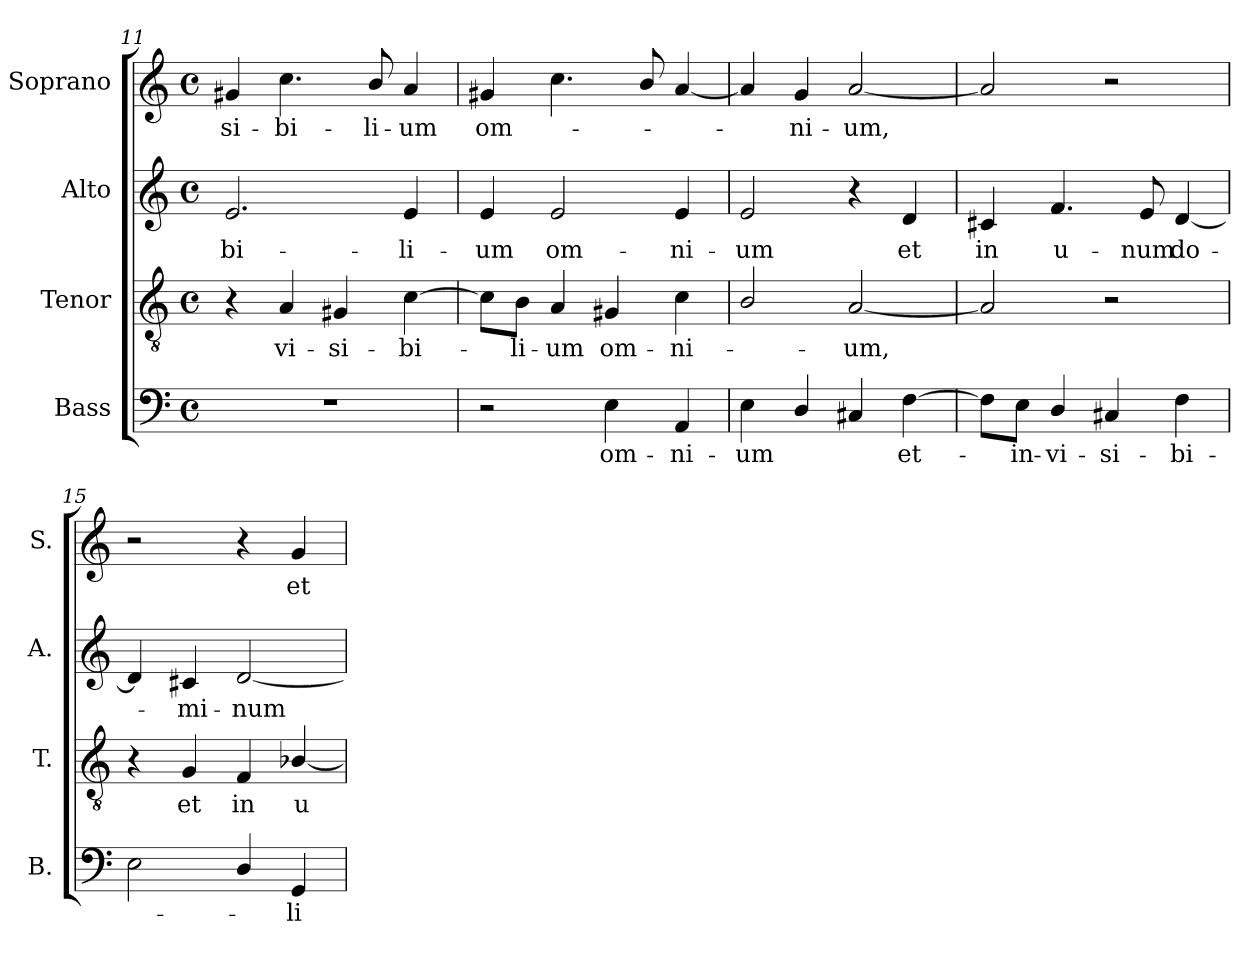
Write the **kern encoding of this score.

**kern	**text	**kern	**text	**kern	**text	**kern	**text
*part4	*part4	*part3	*part3	*part2	*part2	*part1	*part1
*staff4	*staff4	*staff3	*staff3	*staff2	*staff2	*staff1	*staff1
*I"Bass	*	*I"Tenor	*	*I"Alto	*	*I"Soprano	*
*I'B.	*	*I'T.	*	*I'A.	*	*I'S.	*
*clefF4	*	*clefGv2	*	*clefG2	*	*clefG2	*
*	*	*ITrd7c12	*	*	*	*	*
*k[]	*	*k[]	*	*k[]	*	*k[]	*
*C:	*	*C:	*	*C:	*	*C:	*
*M4/4	*	*M4/4	*	*M4/4	*	*M4/4	*
*met(c)	*	*met(c)	*	*met(c)	*	*met(c)	*
=11	=11	=11	=11	=11	=11	=11	=11
!	!	!	!	!	!LO:LY:b:color=#000000	!	!
!	!	!	!	!	!	!	!LO:LY:b:color=#000000
1r	.	4r	.	2.ei/	-bi-	4g#Xi/	-si-
!	!	!	!LO:LY:b:color=#000000	!	!	!	!
!	!	!	!	!	!	!	!LO:LY:b:color=#000000
.	.	4AAi/	vi-	.	.	4.cci\	-bi-
!	!	!	!LO:LY:b:color=#000000	!	!	!	!
.	.	4GG#Xi/	-si-	.	.	.	.
!	!	!	!	!	!	!	!LO:LY:b:color=#000000
.	.	.	.	.	.	8bi/	-li-
!	!	!	!LO:LY:b:color=#000000	!	!	!	!
!	!	!	!	!	!LO:LY:b:color=#000000	!	!
!	!	!	!	!	!	!	!LO:LY:b:color=#000000
.	.	[4Ci\	-bi-	4ei/	-li-	4ai/	-um
=12	=12	=12	=12	=12	=12	=12	=12
!	!	!	!	!	!LO:LY:b:color=#000000	!	!
!	!	!	!	!	!	!	!LO:LY:b:color=#000000
2r	.	8Ci\L]	.	4ei/	-um	4g#Xi/	om-
!	!	!	!LO:LY:b:color=#000000	!	!	!	!
.	.	8BBi\J	-li-	.	.	.	.
!	!	!	!LO:LY:b:color=#000000	!	!	!	!
!	!	!	!	!	!LO:LY:b:color=#000000	!	!
.	.	4AAi/	-um	2ei/	om-	4.cci\	.
!	!LO:LY:b:color=#000000	!	!	!	!	!	!
!	!	!	!LO:LY:b:color=#000000	!	!	!	!
4Ei\	om-	4GG#Xi/	om-	.	.	.	.
.	.	.	.	.	.	8bi/	.
!	!LO:LY:b:color=#000000	!	!	!	!	!	!
!	!	!	!LO:LY:b:color=#000000	!	!	!	!
!	!	!	!	!	!LO:LY:b:color=#000000	!	!
4AAi/	-ni-	4Ci\	-ni-	4ei/	-ni-	[4ai/	.
!!LO:LB:g=z
=13	=13	=13	=13	=13	=13	=13	=13
!	!LO:LY:b:color=#000000	!	!	!	!	!	!
!	!	!	!	!	!LO:LY:b:color=#000000	!	!
4Ei\	-um	2BBi/	.	2ei/	-um	4ai/]	.
!	!	!	!	!	!	!	!LO:LY:b:color=#000000
4Di/	.	.	.	.	.	4gi/	-ni-
!	!	!	!LO:LY:b:color=#000000	!	!	!	!
!	!	!	!	!	!	!	!LO:LY:b:color=#000000
4C#Xi/	.	[2AAi/	-um,	4r	.	[2ai/	-um,
!	!LO:LY:b:color=#000000	!	!	!	!	!	!
!	!	!	!	!	!LO:LY:b:color=#000000	!	!
[4Fi\	et-	.	.	4di/	et	.	.
=14	=14	=14	=14	=14	=14	=14	=14
!	!	!	!	!	!LO:LY:b:color=#000000	!	!
8Fi\L]	.	2AAi/]	.	4c#Xi/	in	2ai/]	.
!	!LO:LY:b:color=#000000	!	!	!	!	!	!
8Ei\J	-in-	.	.	.	.	.	.
!	!LO:LY:b:color=#000000	!	!	!	!	!	!
!	!	!	!	!	!LO:LY:b:color=#000000	!	!
4Di/	-vi-	.	.	4.fi/	u-	.	.
!	!LO:LY:b:color=#000000	!	!	!	!	!	!
4C#Xi/	-si-	2r	.	.	.	2r	.
!	!	!	!	!	!LO:LY:b:color=#000000	!	!
.	.	.	.	8ei/	-num	.	.
!	!LO:LY:b:color=#000000	!	!	!	!	!	!
!	!	!	!	!	!LO:LY:b:color=#000000	!	!
4Fi\	-bi-	.	.	[4di/	do-	.	.
=15	=15	=15	=15	=15	=15	=15	=15
2Ei\	.	4r	.	4di/]	.	2r	.
!	!	!	!LO:LY:b:color=#000000	!	!	!	!
!	!	!	!	!	!LO:LY:b:color=#000000	!	!
.	.	4GGi/	et	4c#Xi/	-mi-	.	.
!	!	!	!LO:LY:b:color=#000000	!	!	!	!
!	!	!	!	!	!LO:LY:b:color=#000000	!	!
4Di/	.	4FFi/	in	[2di/	-num	4r	.
!	!LO:LY:b:color=#000000	!	!	!	!	!	!
!	!	!	!LO:LY:b:color=#000000	!	!	!	!
!	!	!	!	!	!	!	!LO:LY:b:color=#000000
4GGi/	-li-	[4BB-Xi/	u-	.	.	4gi/	et
=	=	=	=	=	=	=	=
*-	*-	*-	*-	*-	*-	*-	*-
